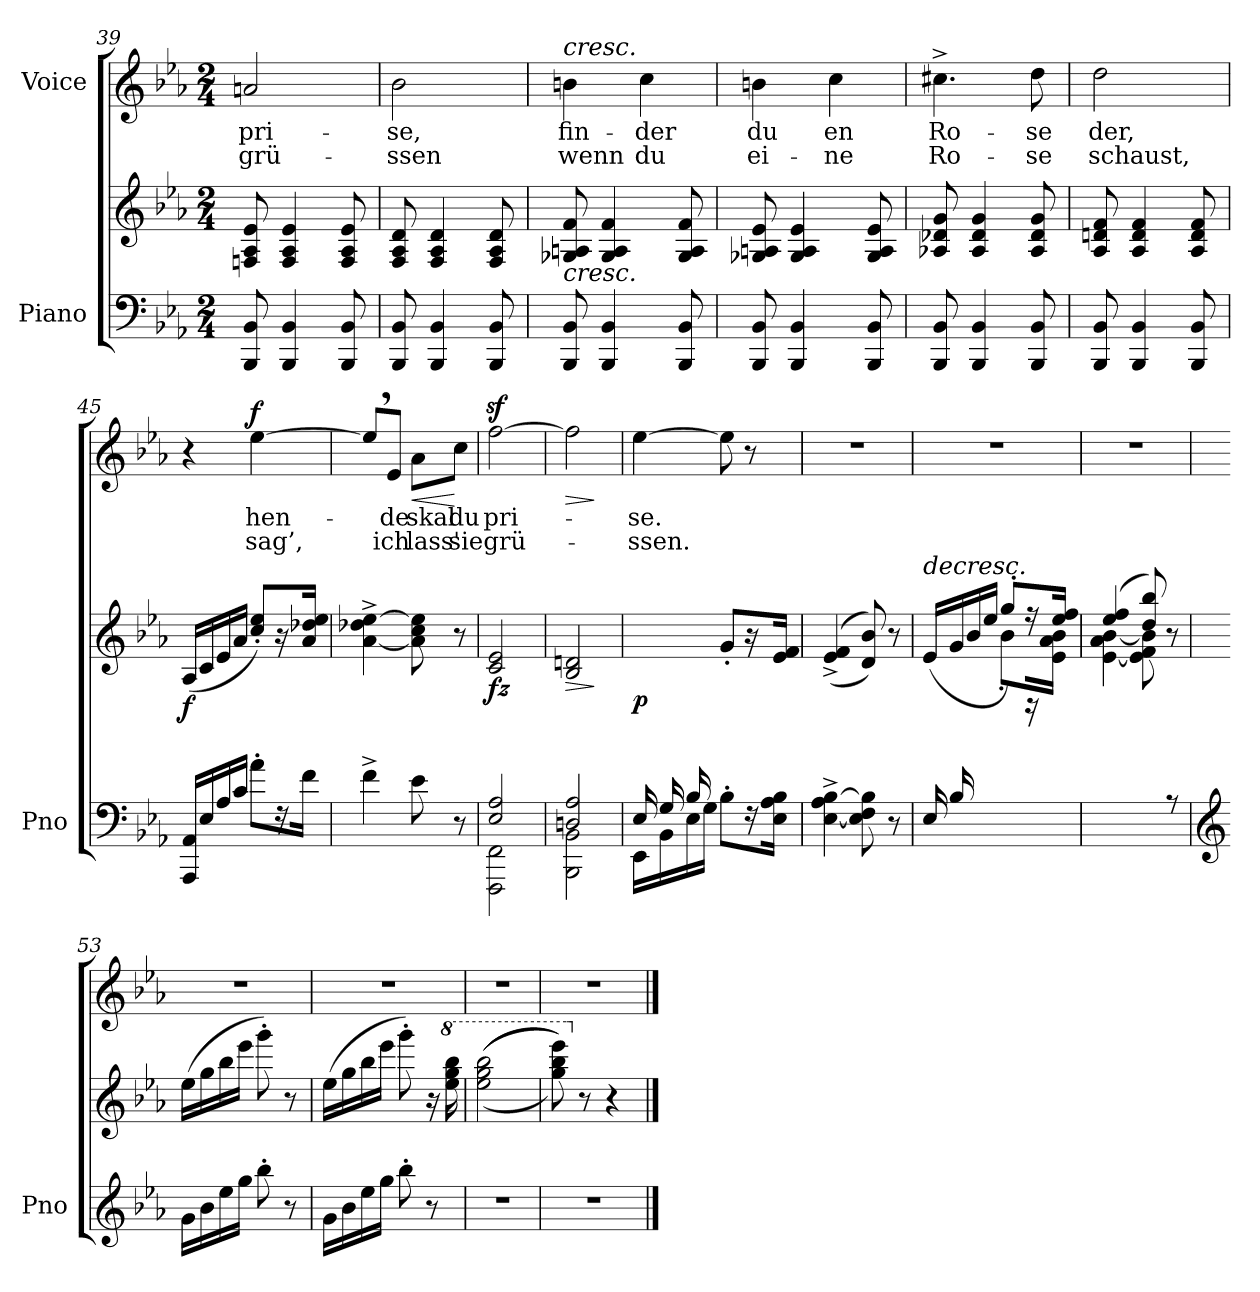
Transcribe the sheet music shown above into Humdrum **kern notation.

**kern	**kern	**dynam	**kern	**text	**text	**dynam
*part2	*part2	*part2	*part1	*part1	*part1	*part1
*staff3	*staff2	*staff2/3	*staff1	*staff1	*staff1	*staff1
*I"Piano	*	*	*I"Voice	*	*	*
*I'Pno	*	*	*	*	*	*
*clefF4	*clefG2	*	*clefG2	*	*	*
*k[b-e-a-]	*k[b-e-a-]	*	*k[b-e-a-]	*	*	*
*M2/4	*M2/4	*	*M2/4	*	*	*
=39	=39	=39	=39	=39	=39	=39
!	!	!	!	!LO:LY:b	!LO:LY:b	!
8BBB-/ 8BB-/	8Fn/ 8A-/ 8e-/	.	2an/	pri-	grü-	.
4BBB-/ 4BB-/	4F/ 4A-/ 4e-/	.	.	.	.	.
8BBB-/ 8BB-/	8F/ 8A-/ 8e-/	.	.	.	.	.
=40	=40	=40	=40	=40	=40	=40
!	!	!	!	!LO:LY:b	!LO:LY:b	!
8BBB-/ 8BB-/	8F/ 8A-/ 8d/	.	2b-\	-se,	-ssen	.
4BBB-/ 4BB-/	4F/ 4A-/ 4d/	.	.	.	.	.
8BBB-/ 8BB-/	8F/ 8A-/ 8d/	.	.	.	.	.
=41	=41	=41	=41	=41	=41	=41
!	!	!	!LO:TX:a:i:t=cresc.	!	!	!
!	!LO:TX:b:i:t=cresc.	!	!	!	!	!
!	!	!	!	!LO:LY:b	!LO:LY:b	!
8BBB-/ 8BB-/	8G-X/ 8An/ 8f/	.	4bn\	fin-	wenn	.
4BBB-/ 4BB-/	4G-/ 4A/ 4f/	.	.	.	.	.
!	!	!	!	!LO:LY:b	!LO:LY:b	!
.	.	.	4cc\	-der	du	.
8BBB-/ 8BB-/	8G-/ 8A/ 8f/	.	.	.	.	.
=42	=42	=42	=42	=42	=42	=42
!	!	!	!	!LO:LY:b	!LO:LY:b	!
8BBB-/ 8BB-/	8G-X/ 8An/ 8e-/	.	4bn\	du	ei-	.
4BBB-/ 4BB-/	4G-/ 4A/ 4e-/	.	.	.	.	.
!	!	!	!	!LO:LY:b	!LO:LY:b	!
.	.	.	4cc\	en	-ne	.
8BBB-/ 8BB-/	8G-/ 8A/ 8e-/	.	.	.	.	.
=43	=43	=43	=43	=43	=43	=43
!	!	!	!	!LO:LY:b	!LO:LY:b	!
8BBB-/ 8BB-/	8A-X/ 8d-X/ 8g/	.	4.cc#X^\	Ro-	Ro-	.
4BBB-/ 4BB-/	4A-/ 4d-/ 4g/	.	.	.	.	.
!	!	!	!	!LO:LY:b	!LO:LY:b	!
8BBB-/ 8BB-/	8A-/ 8d-/ 8g/	.	8dd\	-se	-se	.
!!LO:LB:g=z
=44	=44	=44	=44	=44	=44	=44
!	!	!	!	!LO:LY:b	!LO:LY:b	!
8BBB-/ 8BB-/	8A-/ 8dn/ 8f/	.	2dd\	der,	schaust,	.
4BBB-/ 4BB-/	4A-/ 4d/ 4f/	.	.	.	.	.
8BBB-/ 8BB-/	8A-/ 8d/ 8f/	.	.	.	.	.
=45	=45	=45	=45	=45	=45	=45
!	!	!LO:DY:b	!	!	!	!
16AAA-/ 16AA-/LL	(>16A-/LL	f	4r	.	.	.
16E-/	16c/	.	.	.	.	.
16A-/	16e-/	.	.	.	.	.
16c/JJ	16a-/JJ	.	.	.	.	.
!	!	!	!	!LO:LY:b	!LO:LY:b	!LO:DY:a
8a-'\L	8cc/' 8ee-/'L)	.	[4ee-\	hen-	sag’,	f
16rF	16r	.	.	.	.	.
16f\Jk	16a-/ 16dd-X/ 16ee-/Jk	.	.	.	.	.
=46	=46	=46	=46	=46	=46	=46
4f^\	[4a-\^ 4dd-X\^ [4ee-\^	.	8ee-,/L]	.	.	.
!	!	!	!	!LO:LY:b	!LO:LY:b	!
.	.	.	8e-/J	-de	ich	.
!	!	!	!	!LO:LY:b	!LO:LY:b	!LO:HP:b
8e-\	8a-\] 8cc\ 8ee-\]	.	8a-\L	skal	lass'	<
!	!	!	!	!LO:LY:b	!LO:LY:b	!
8r	8r	.	8cc\J	du	sie	[
=47	=47	=47	=47	=47	=47	=47
*^	*	*	*	*	*	*
!	!	!	!LO:DY:b	!	!LO:LY:b	!LO:LY:b	!
2E-/ 2A-/	2FFF\ 2FF\	2c/ 2e-/	fz	[2ffz>\	pri-	grü-	.
=48	=48	=48	=48	=48	=48	=48	=48
!	!	!	!LO:HP:b	!	!	!	!LO:HP:b
2Dn/ 2A-/	2BBB-\ 2BB-\	2B-/ 2dn/	>	2ff\]	.	.	>
*v	*v	*	*	*	*	*	*
.	.	]	.	.	.	]
=49	=49	=49	=49	=49	=49	=49
*^	*	*	*	*	*	*
!	!	!	!LO:DY:b	!	!LO:LY:b	!LO:LY:b	!
(>16E-/LL	16EE-\LL	8.ryy	p	[4ee-\	-se.	-ssen.	.
16G/	16BB-\	.	.	.	.	.	.
16B-/	16E-\	.	.	.	.	.	.
4ryy	16G\JJ	16e-\JJ	.	.	.	.	.
.	8B-'\L	8g'/L)	.	8ee-\]	.	.	.
.	16rF	16r	.	8r	.	.	.
16ryy	16E-\ 16A-\ 16B-\Jk	16e-/ 16f/Jk	.	.	.	.	.
*v	*v	*	*	*	*	*	*
=50	=50	=50	=50	=50	=50	=50
[4E-\^ 4A-\^ [4B-\^	(>(<4e-/^ 4f/^	.	2r	.	.	.
8E-\] 8F\ 8B-\]	8d/ 8b-/))	.	.	.	.	.
8r	8r	.	.	.	.	.
!!LO:LB:g=z
=51	=51	=51	=51	=51	=51	=51
*	*^	*	*	*	*	*
!	!LO:TX:a:i:t=decresc.	!	!	!	!	!	!
(<16E-/LL	(>16e-/LL	8ryy	.	2r	.	.	.
16B-/	16g/	.	.	.	.	.	.
4ryy	16b-/	16e-\	.	.	.	.	.
.	16ee-/JJ	16g\JJ	.	.	.	.	.
.	8gg'/L)	8b-'\L)	.	.	.	.	.
16reee	16rff	16ryy	.	.	.	.	.
16ryy	16ee-/ 16ff/Jk	16e-\ 16a-\ 16b-\Jk	.	.	.	.	.
=52	=52	=52	=52	=52	=52	=52	=52
*^	*	*	*	*	*	*	*
2ryy	4.ryy	(>4ee-/ 4ff/	[4e-\ 4a-\ [4b-\	.	2r	.	.	.
.	.	8dd/ 8bb-/)	8e-\] 8f\ 8b-\]	.	.	.	.	.
.	8rA	8r	8ryy	.	.	.	.	.
*v	*v	*	*	*	*	*	*	*
*	*v	*v	*	*	*	*	*
=53	=53	=53	=53	=53	=53	=53
*clefG2	*	*	*	*	*	*
16g\LL	(>16ee-\LL	.	2r	.	.	.
16b-\	16gg\	.	.	.	.	.
16ee-\	16bb-\	.	.	.	.	.
16gg\JJ	16eee-\JJ	.	.	.	.	.
8bb-'\	8ggg'\)	.	.	.	.	.
8r	8r	.	.	.	.	.
=54	=54	=54	=54	=54	=54	=54
16g\LL	(>16ee-\LL	.	2r	.	.	.
16b-\	16gg\	.	.	.	.	.
16ee-\	16bb-\	.	.	.	.	.
16gg\JJ	16eee-\JJ	.	.	.	.	.
8bb-'\	8ggg'\)	.	.	.	.	.
8r	16r	.	.	.	.	.
*	*8va	*	*	*	*	*
.	16eee-\ 16ggg\ 16bbb-\	.	.	.	.	.
=55	=55	=55	=55	=55	=55	=55
2r	(<(>(>2eee-\ 2ggg\ 2bbb-\	.	2r	.	.	.
=56	=56	=56	=56	=56	=56	=56
2r	8ggg\ 8bbb-\ 8eeee-\)))	.	2r	.	.	.
*	*X8va	*	*	*	*	*
.	8r	.	.	.	.	.
.	4r	.	.	.	.	.
==	==	==	==	==	==	==
*-	*-	*-	*-	*-	*-	*-
